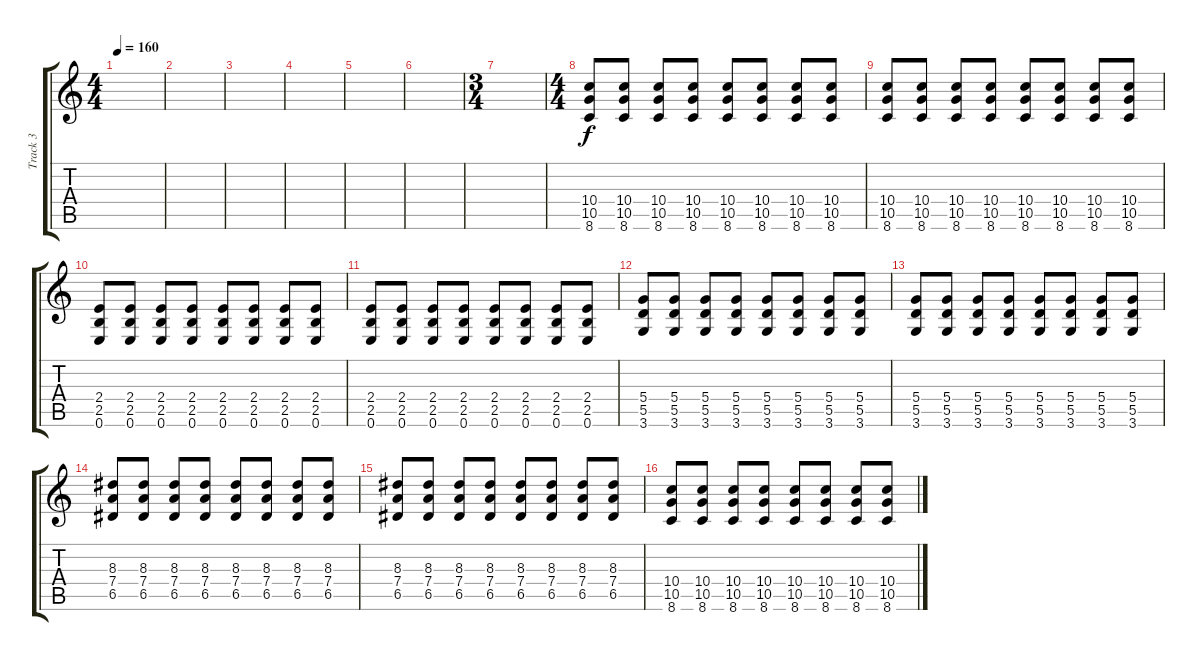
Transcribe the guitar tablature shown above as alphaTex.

\track ("Track 3" "Track 3") {instrument distortionguitar}
\staff {score tabs}
\tuning (E4 B3 G3 D3 A2 E2) {hide}
\ts (4 4)
\tempo 160
\clef g2
\ks c
|
|
|
|
|
|
\ts (3 4)
|
\ts (4 4)
(10.4 10.5 8.6).8 (10.4 10.5 8.6).8 (10.4 10.5 8.6).8 (10.4 10.5 8.6).8 (10.4 10.5 8.6).8 (10.4 10.5 8.6).8 (10.4 10.5 8.6).8 (10.4 10.5 8.6).8 |
(10.4 10.5 8.6).8 (10.4 10.5 8.6).8 (10.4 10.5 8.6).8 (10.4 10.5 8.6).8 (10.4 10.5 8.6).8 (10.4 10.5 8.6).8 (10.4 10.5 8.6).8 (10.4 10.5 8.6).8 |
(2.4 2.5 0.6).8 (2.4 2.5 0.6).8 (2.4 2.5 0.6).8 (2.4 2.5 0.6).8 (2.4 2.5 0.6).8 (2.4 2.5 0.6).8 (2.4 2.5 0.6).8 (2.4 2.5 0.6).8 |
(2.4 2.5 0.6).8 (2.4 2.5 0.6).8 (2.4 2.5 0.6).8 (2.4 2.5 0.6).8 (2.4 2.5 0.6).8 (2.4 2.5 0.6).8 (2.4 2.5 0.6).8 (2.4 2.5 0.6).8 |
(5.4 5.5 3.6).8 (5.4 5.5 3.6).8 (5.4 5.5 3.6).8 (5.4 5.5 3.6).8 (5.4 5.5 3.6).8 (5.4 5.5 3.6).8 (5.4 5.5 3.6).8 (5.4 5.5 3.6).8 |
(5.4 5.5 3.6).8 (5.4 5.5 3.6).8 (5.4 5.5 3.6).8 (5.4 5.5 3.6).8 (5.4 5.5 3.6).8 (5.4 5.5 3.6).8 (5.4 5.5 3.6).8 (5.4 5.5 3.6).8 |
(8.3 7.4 6.5).8 (8.3 7.4 6.5).8 (8.3 7.4 6.5).8 (8.3 7.4 6.5).8 (8.3 7.4 6.5).8 (8.3 7.4 6.5).8 (8.3 7.4 6.5).8 (8.3 7.4 6.5).8 |
(8.3 7.4 6.5).8 (8.3 7.4 6.5).8 (8.3 7.4 6.5).8 (8.3 7.4 6.5).8 (8.3 7.4 6.5).8 (8.3 7.4 6.5).8 (8.3 7.4 6.5).8 (8.3 7.4 6.5).8 |
(10.4 10.5 8.6).8 (10.4 10.5 8.6).8 (10.4 10.5 8.6).8 (10.4 10.5 8.6).8 (10.4 10.5 8.6).8 (10.4 10.5 8.6).8 (10.4 10.5 8.6).8 (10.4 10.5 8.6).8
